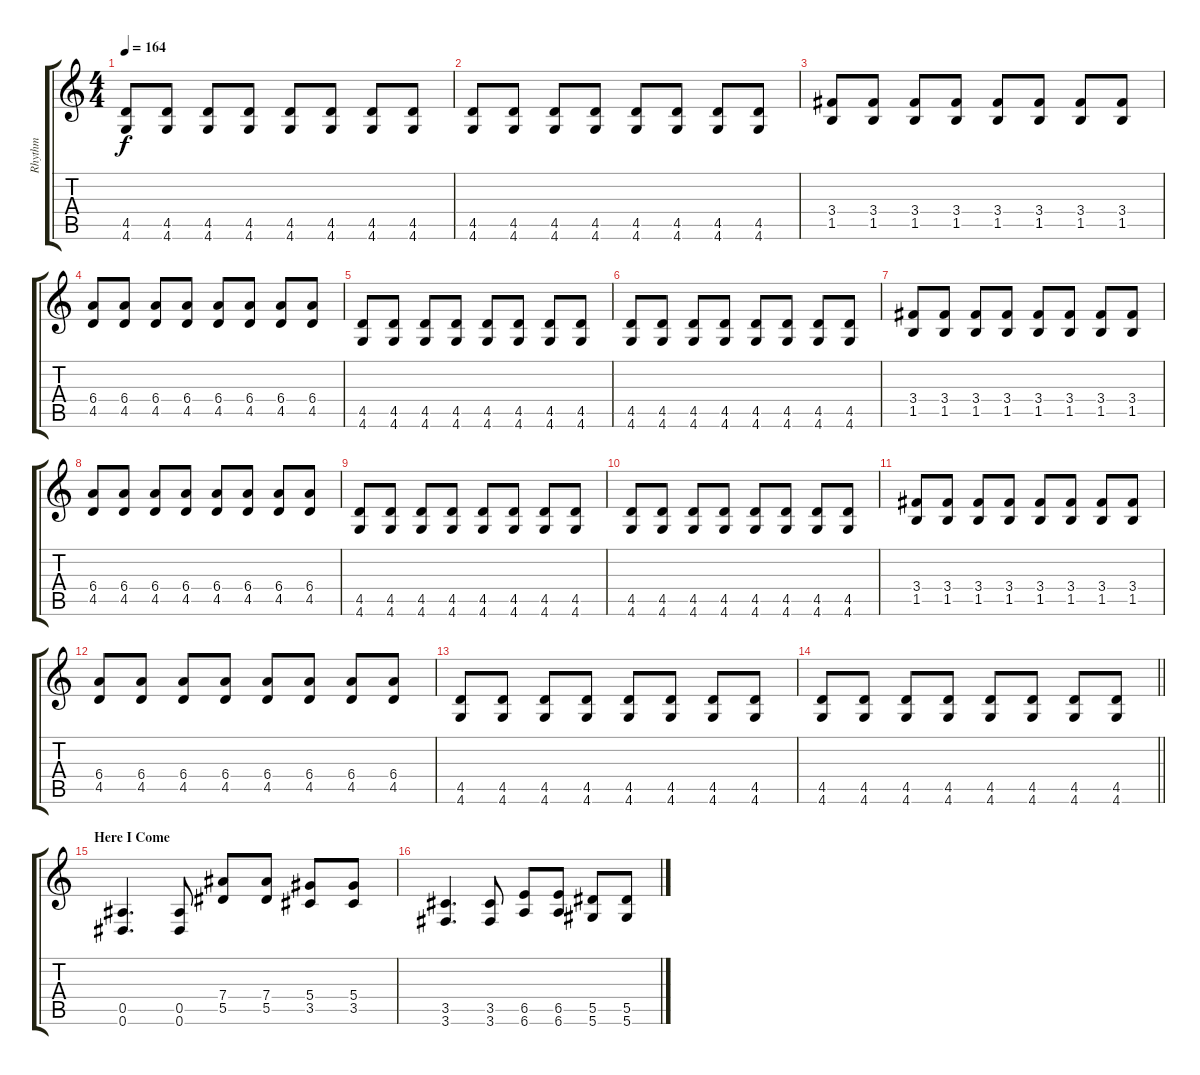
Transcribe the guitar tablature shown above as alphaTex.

\track ("Rhythm" "Rhythm") {instrument overdrivenguitar}
\staff {score tabs}
\tuning (F4 C4 Ab3 Eb3 Bb2 Eb2) {hide}
\ts (4 4)
\tempo 164
\clef g2
\ks c
(4.5 4.6).8{dy f} (4.5 4.6).8 (4.5 4.6).8 (4.5 4.6).8 (4.5 4.6).8 (4.5 4.6).8 (4.5 4.6).8 (4.5 4.6).8 |
(4.5 4.6).8 (4.5 4.6).8 (4.5 4.6).8 (4.5 4.6).8 (4.5 4.6).8 (4.5 4.6).8 (4.5 4.6).8 (4.5 4.6).8 |
(3.4 1.5).8 (3.4 1.5).8 (3.4 1.5).8 (3.4 1.5).8 (3.4 1.5).8 (3.4 1.5).8 (3.4 1.5).8 (3.4 1.5).8 |
(6.4 4.5).8 (6.4 4.5).8 (6.4 4.5).8 (6.4 4.5).8 (6.4 4.5).8 (6.4 4.5).8 (6.4 4.5).8 (6.4 4.5).8 |
(4.5 4.6).8 (4.5 4.6).8 (4.5 4.6).8 (4.5 4.6).8 (4.5 4.6).8 (4.5 4.6).8 (4.5 4.6).8 (4.5 4.6).8 |
(4.5 4.6).8 (4.5 4.6).8 (4.5 4.6).8 (4.5 4.6).8 (4.5 4.6).8 (4.5 4.6).8 (4.5 4.6).8 (4.5 4.6).8 |
(3.4 1.5).8 (3.4 1.5).8 (3.4 1.5).8 (3.4 1.5).8 (3.4 1.5).8 (3.4 1.5).8 (3.4 1.5).8 (3.4 1.5).8 |
(6.4 4.5).8 (6.4 4.5).8 (6.4 4.5).8 (6.4 4.5).8 (6.4 4.5).8 (6.4 4.5).8 (6.4 4.5).8 (6.4 4.5).8 |
(4.5 4.6).8 (4.5 4.6).8 (4.5 4.6).8 (4.5 4.6).8 (4.5 4.6).8 (4.5 4.6).8 (4.5 4.6).8 (4.5 4.6).8 |
(4.5 4.6).8 (4.5 4.6).8 (4.5 4.6).8 (4.5 4.6).8 (4.5 4.6).8 (4.5 4.6).8 (4.5 4.6).8 (4.5 4.6).8 |
(3.4 1.5).8 (3.4 1.5).8 (3.4 1.5).8 (3.4 1.5).8 (3.4 1.5).8 (3.4 1.5).8 (3.4 1.5).8 (3.4 1.5).8 |
(6.4 4.5).8 (6.4 4.5).8 (6.4 4.5).8 (6.4 4.5).8 (6.4 4.5).8 (6.4 4.5).8 (6.4 4.5).8 (6.4 4.5).8 |
(4.5 4.6).8 (4.5 4.6).8 (4.5 4.6).8 (4.5 4.6).8 (4.5 4.6).8 (4.5 4.6).8 (4.5 4.6).8 (4.5 4.6).8 |
\barLineRight lightlight
(4.5 4.6).8 (4.5 4.6).8 (4.5 4.6).8 (4.5 4.6).8 (4.5 4.6).8 (4.5 4.6).8 (4.5 4.6).8 (4.5 4.6).8 |
\section ("" "Here I Come")
(0.5 0.6).4{d} (0.5 0.6).8 (7.4 5.5).8 (7.4 5.5).8 (5.4 3.5).8 (5.4 3.5).8 |
(3.5 3.6).4{d} (3.5 3.6).8 (6.5 6.6).8 (6.5 6.6).8 (5.5 5.6).8 (5.5 5.6).8
